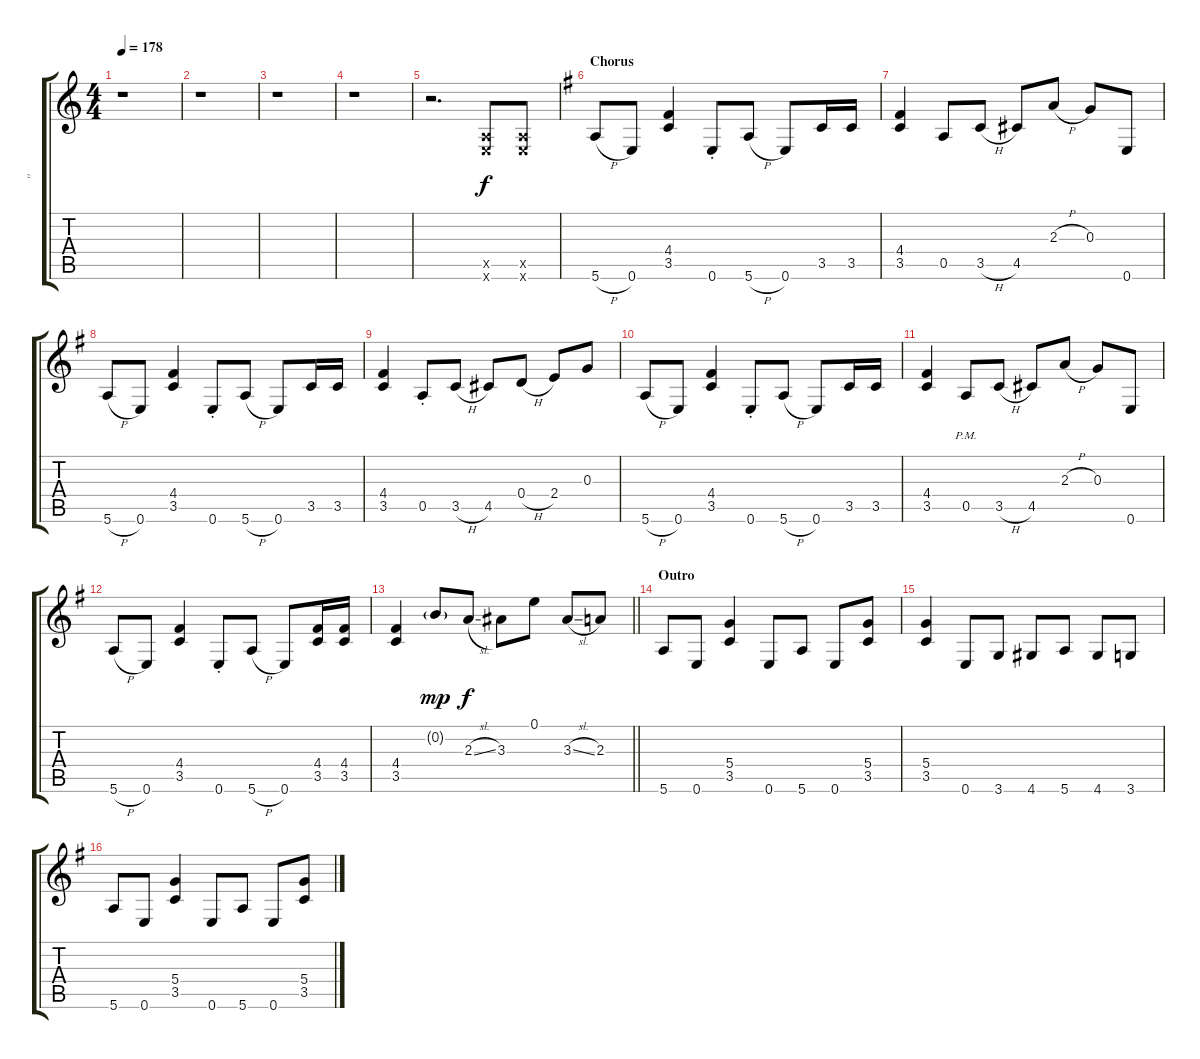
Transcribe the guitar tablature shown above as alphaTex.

\track ("   ''       ''" "   ''     ") {instrument overdrivenguitar}
\staff {score tabs}
\tuning (E4 B3 G3 D3 A2 E2) {hide}
\ts (4 4)
\tempo 178
\clef g2
\ks c
r.1{dy f} |
r.1 |
r.1 |
r.1 |
r.2{d} (0.5{x} 0.6{x}).8 (0.5{x} 0.6{x}).8 |
\section ("" "Chorus")
\ks g
5.6{h}.8 0.6.8 (4.4 3.5).4 0.6{st}.8 5.6{h}.8 0.6.8 3.5.16 3.5.16 |
(4.4 3.5).4 0.5.8 3.5{h}.8 4.5.8 2.3{h}.8 0.3.8 0.6.8 |
5.6{h}.8 0.6.8 (4.4 3.5).4 0.6{st}.8 5.6{h}.8 0.6.8 3.5.16 3.5.16 |
(4.4 3.5).4 0.5{st}.8 3.5{h}.8 4.5.8 0.4{h}.8 2.4.8 0.3.8 |
5.6{h}.8 0.6.8 (4.4 3.5).4 0.6{st}.8 5.6{h}.8 0.6.8 3.5.16 3.5.16 |
(4.4 3.5).4 0.5{pm}.8 3.5{h}.8 4.5.8 2.3{h}.8 0.3.8 0.6.8 |
5.6{h}.8 0.6.8 (4.4 3.5).4 0.6{st}.8 5.6{h}.8 0.6.8 (4.4 3.5).16 (4.4 3.5).16 |
\barLineRight lightlight
(4.4 3.5).4 0.2{g}.8{dy mp} 2.3{sl}.8{dy f} 3.3.8 0.1.8 3.3{sl}.8 2.3.8 |
\section ("" "Outro")
5.6.8 0.6.8 (5.4 3.5).4 0.6.8 5.6.8 0.6.8 (5.4 3.5).8 |
(5.4 3.5).4 0.6.8 3.6.8 4.6.8 5.6.8 4.6.8 3.6.8 |
5.6.8 0.6.8 (5.4 3.5).4 0.6.8 5.6.8 0.6.8 (5.4 3.5).8
